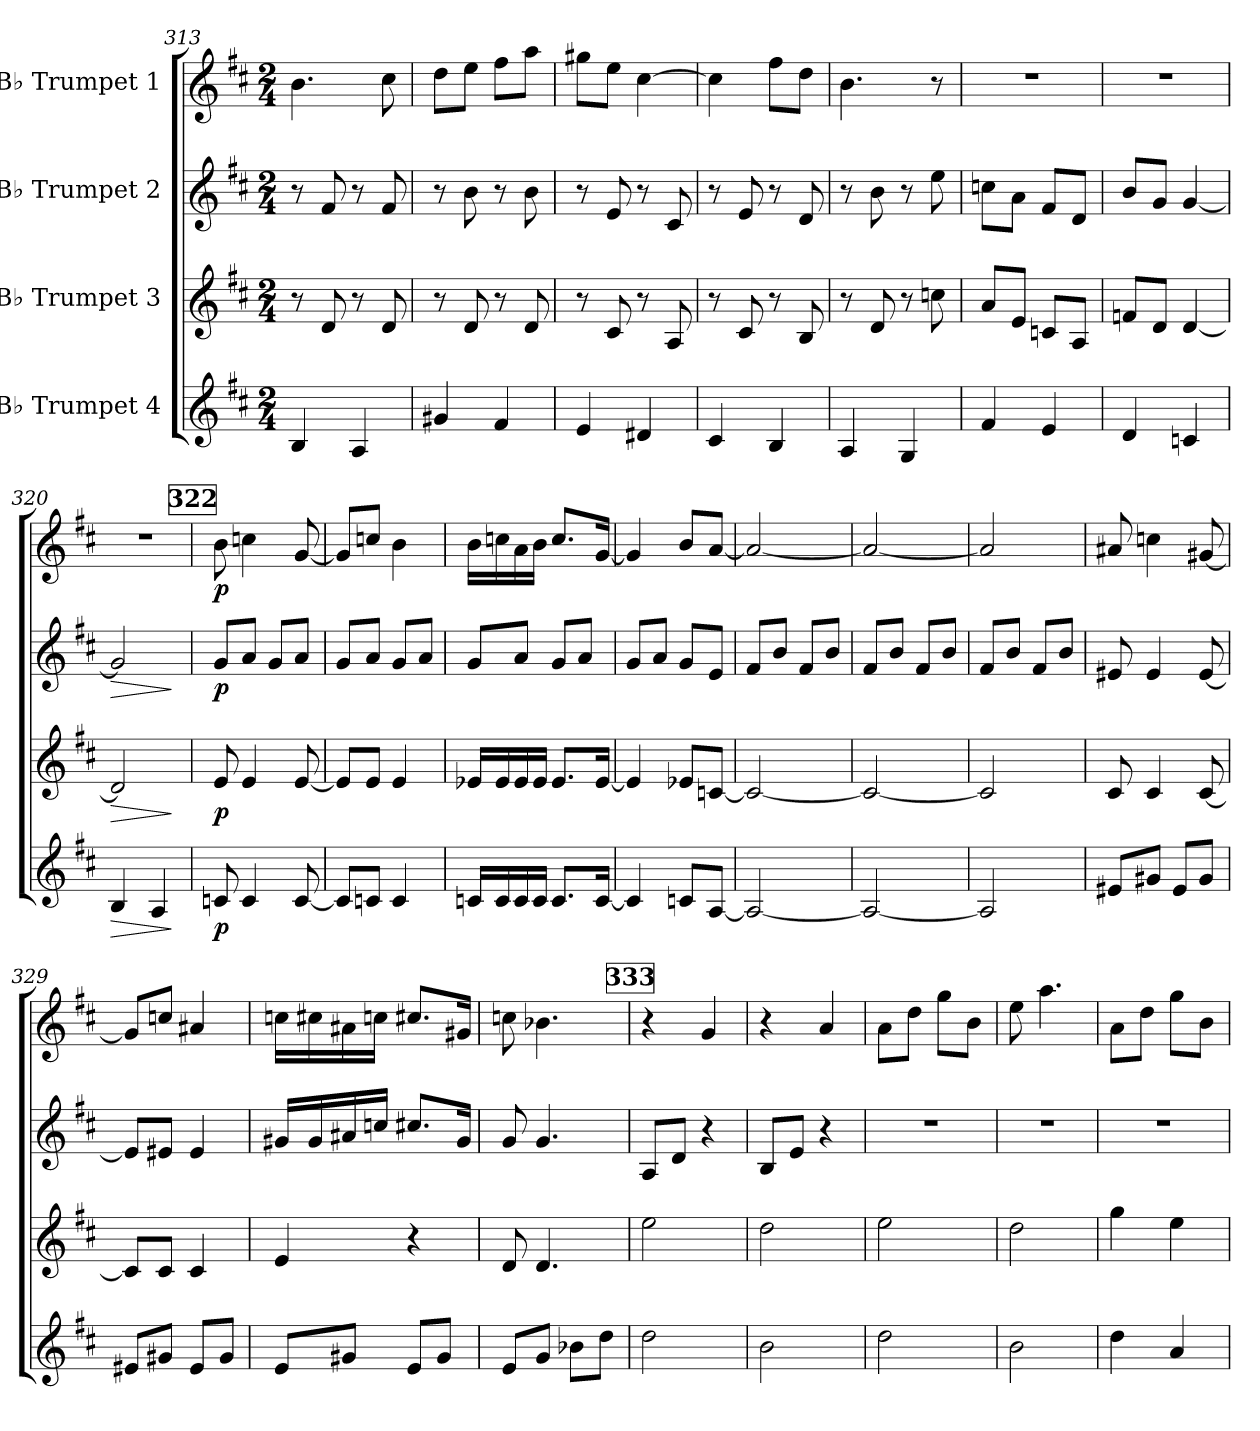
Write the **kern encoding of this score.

**kern	**dynam	**kern	**dynam	**kern	**dynam	**kern	**dynam
*part4	*part4	*part3	*part3	*part2	*part2	*part1	*part1
*staff4	*staff4	*staff3	*staff3	*staff2	*staff2	*staff1	*staff1
*I"B♭ Trumpet 4	*	*I"B♭ Trumpet 3	*	*I"B♭ Trumpet 2	*	*I"B♭ Trumpet 1	*
*clefG2	*	*clefG2	*	*clefG2	*	*clefG2	*
*ITrd1c2	*	*ITrd1c2	*	*ITrd1c2	*	*ITrd1c2	*
*k[]	*	*k[]	*	*k[]	*	*k[]	*
*M2/4	*	*M2/4	*	*M2/4	*	*M2/4	*
=313	=313	=313	=313	=313	=313	=313	=313
4A/	.	8r	.	8r	.	4.a\	.
.	.	8c/	.	8e/	.	.	.
4G/	.	8r	.	8r	.	.	.
.	.	8c/	.	8e/	.	8b\	.
!!LO:LB:g=z
=314	=314	=314	=314	=314	=314	=314	=314
4f#X/	.	8r	.	8r	.	8cc\L	.
.	.	8c/	.	8a\	.	8dd\J	.
4e/	.	8r	.	8r	.	8ee\L	.
.	.	8c/	.	8a\	.	8gg\J	.
=315	=315	=315	=315	=315	=315	=315	=315
4d/	.	8r	.	8r	.	8ff#X\L	.
.	.	8B/	.	8d/	.	8dd\J	.
4c#X/	.	8r	.	8r	.	[4b\	.
.	.	8G/	.	8B/	.	.	.
=316	=316	=316	=316	=316	=316	=316	=316
4B/	.	8r	.	8r	.	4b\]	.
.	.	8B/	.	8d/	.	.	.
4A/	.	8r	.	8r	.	8ee\L	.
.	.	8A/	.	8c/	.	8cc\J	.
=317	=317	=317	=317	=317	=317	=317	=317
4G/	.	8r	.	8r	.	4.a\	.
.	.	8c/	.	8a\	.	.	.
4F/	.	8r	.	8r	.	.	.
.	.	8b-X\	.	8dd\	.	8r	.
=318	=318	=318	=318	=318	=318	=318	=318
4e/	.	8g/L	.	8b-X\L	.	2r	.
.	.	8d/J	.	8g\J	.	.	.
4d/	.	8B-X/L	.	8e/L	.	.	.
.	.	8G/J	.	8c/J	.	.	.
=319	=319	=319	=319	=319	=319	=319	=319
4c/	.	8e-X/L	.	8a/L	.	2r	.
.	.	8c/J	.	8f/J	.	.	.
4B-X/	.	[4c/	.	[4f/	.	.	.
=320	=320	=320	=320	=320	=320	=320	=320
!	!LO:HP:b	!	!LO:HP:b	!	!LO:HP:b	!	!
4A/	>	2c/]	>	2f/]	>	2r	.
4G/	.	.	.	.	.	.	.
.	]	.	]	.	]	.	.
!!LO:LB:g=z
!!LO:REH:place=s1:a:B:fs=14:t=322
=321	=321	=321	=321	=321	=321	=321	=321
!	!LO:DY:b	!	!LO:DY:b	!	!LO:DY:b	!	!LO:DY:b
8B-X/	p	8d/	p	8f/L	p	8a\	p
4B-/	.	4d/	.	8g/J	.	4b-X\	.
.	.	.	.	8f/L	.	.	.
[8B-/	.	[8d/	.	8g/J	.	[8f/	.
=322	=322	=322	=322	=322	=322	=322	=322
8B-/L]	.	8d/L]	.	8f/L	.	8f/L]	.
8B-X/J	.	8d/J	.	8g/J	.	8b-X/J	.
4B-/	.	4d/	.	8f/L	.	4a\	.
.	.	.	.	8g/J	.	.	.
=323	=323	=323	=323	=323	=323	=323	=323
16B-X/LL	.	16d-X/LL	.	8f/L	.	16a\LL	.
16B-/	.	16d-/	.	.	.	16b-X\	.
16B-/	.	16d-/	.	8g/J	.	16g\	.
16B-/JJ	.	16d-/JJ	.	.	.	16a\JJ	.
8.B-/L	.	8.d-/L	.	8f/L	.	8.b-/L	.
.	.	.	.	8g/J	.	.	.
[16B-/Jk	.	[16d-/Jk	.	.	.	[16f/Jk	.
=324	=324	=324	=324	=324	=324	=324	=324
4B-/]	.	4d-/]	.	8f/L	.	4f/]	.
.	.	.	.	8g/J	.	.	.
8B-X/L	.	8d-X/L	.	8f/L	.	8a/L	.
[8G/J	.	[8B-X/J	.	8d/J	.	[8g/J	.
=325	=325	=325	=325	=325	=325	=325	=325
2G/_	.	2B-/_	.	8e/L	.	2g/_	.
.	.	.	.	8a/J	.	.	.
.	.	.	.	8e/L	.	.	.
.	.	.	.	8a/J	.	.	.
=326	=326	=326	=326	=326	=326	=326	=326
2G/_	.	2B-/_	.	8e/L	.	2g/_	.
.	.	.	.	8a/J	.	.	.
.	.	.	.	8e/L	.	.	.
.	.	.	.	8a/J	.	.	.
=327	=327	=327	=327	=327	=327	=327	=327
2G/]	.	2B-/]	.	8e/L	.	2g/]	.
.	.	.	.	8a/J	.	.	.
.	.	.	.	8e/L	.	.	.
.	.	.	.	8a/J	.	.	.
!!LO:PB:g=z
=328	=328	=328	=328	=328	=328	=328	=328
8d#X/L	.	8B/	.	8d#X/	.	8g#X/	.
8f#X/J	.	4B/	.	4d#/	.	4b-X\	.
8d#/L	.	.	.	.	.	.	.
8f#/J	.	[8B/	.	[8d#/	.	[8f#X/	.
=329	=329	=329	=329	=329	=329	=329	=329
8d#X/L	.	8B/L]	.	8d#/L]	.	8f#/L]	.
8f#X/J	.	8B/J	.	8d#X/J	.	8b-X/J	.
8d#/L	.	4B/	.	4d#/	.	4g#X/	.
8f#/J	.	.	.	.	.	.	.
=330	=330	=330	=330	=330	=330	=330	=330
8d/L	.	4d/	.	16f#X/LL	.	16b-X\LL	.
.	.	.	.	16f#/	.	16bn\	.
8f#X/J	.	.	.	16g#X/	.	16g#X\	.
.	.	.	.	16b-X/JJ	.	16b-X\JJ	.
8d/L	.	4r	.	8.bn/L	.	8.bn/L	.
8f#/J	.	.	.	.	.	.	.
.	.	.	.	16f#/Jk	.	16f#X/Jk	.
=331	=331	=331	=331	=331	=331	=331	=331
8d/L	.	8c/	.	8f/	.	8b-X\	.
8f/J	.	4.c/	.	4.f/	.	4.a-X\	.
8a-X\L	.	.	.	.	.	.	.
8cc\J	.	.	.	.	.	.	.
!!LO:REH:place=s1:a:B:fs=14:t=333
=332	=332	=332	=332	=332	=332	=332	=332
2cc\	.	2dd\	.	8G/L	.	4r	.
.	.	.	.	8c/J	.	.	.
.	.	.	.	4r	.	4f/	.
=333	=333	=333	=333	=333	=333	=333	=333
2a\	.	2cc\	.	8A/L	.	4r	.
.	.	.	.	8d/J	.	.	.
.	.	.	.	4r	.	4g/	.
!!LO:LB:g=z
=334	=334	=334	=334	=334	=334	=334	=334
2cc\	.	2dd\	.	2r	.	8g\L	.
.	.	.	.	.	.	8cc\J	.
.	.	.	.	.	.	8ff\L	.
.	.	.	.	.	.	8a\J	.
=335	=335	=335	=335	=335	=335	=335	=335
2a\	.	2cc\	.	2r	.	8dd\	.
.	.	.	.	.	.	4.gg\	.
=336	=336	=336	=336	=336	=336	=336	=336
4cc\	.	4ff\	.	2r	.	8g\L	.
.	.	.	.	.	.	8cc\J	.
4g/	.	4dd\	.	.	.	8ff\L	.
.	.	.	.	.	.	8a\J	.
=	=	=	=	=	=	=	=
*-	*-	*-	*-	*-	*-	*-	*-
